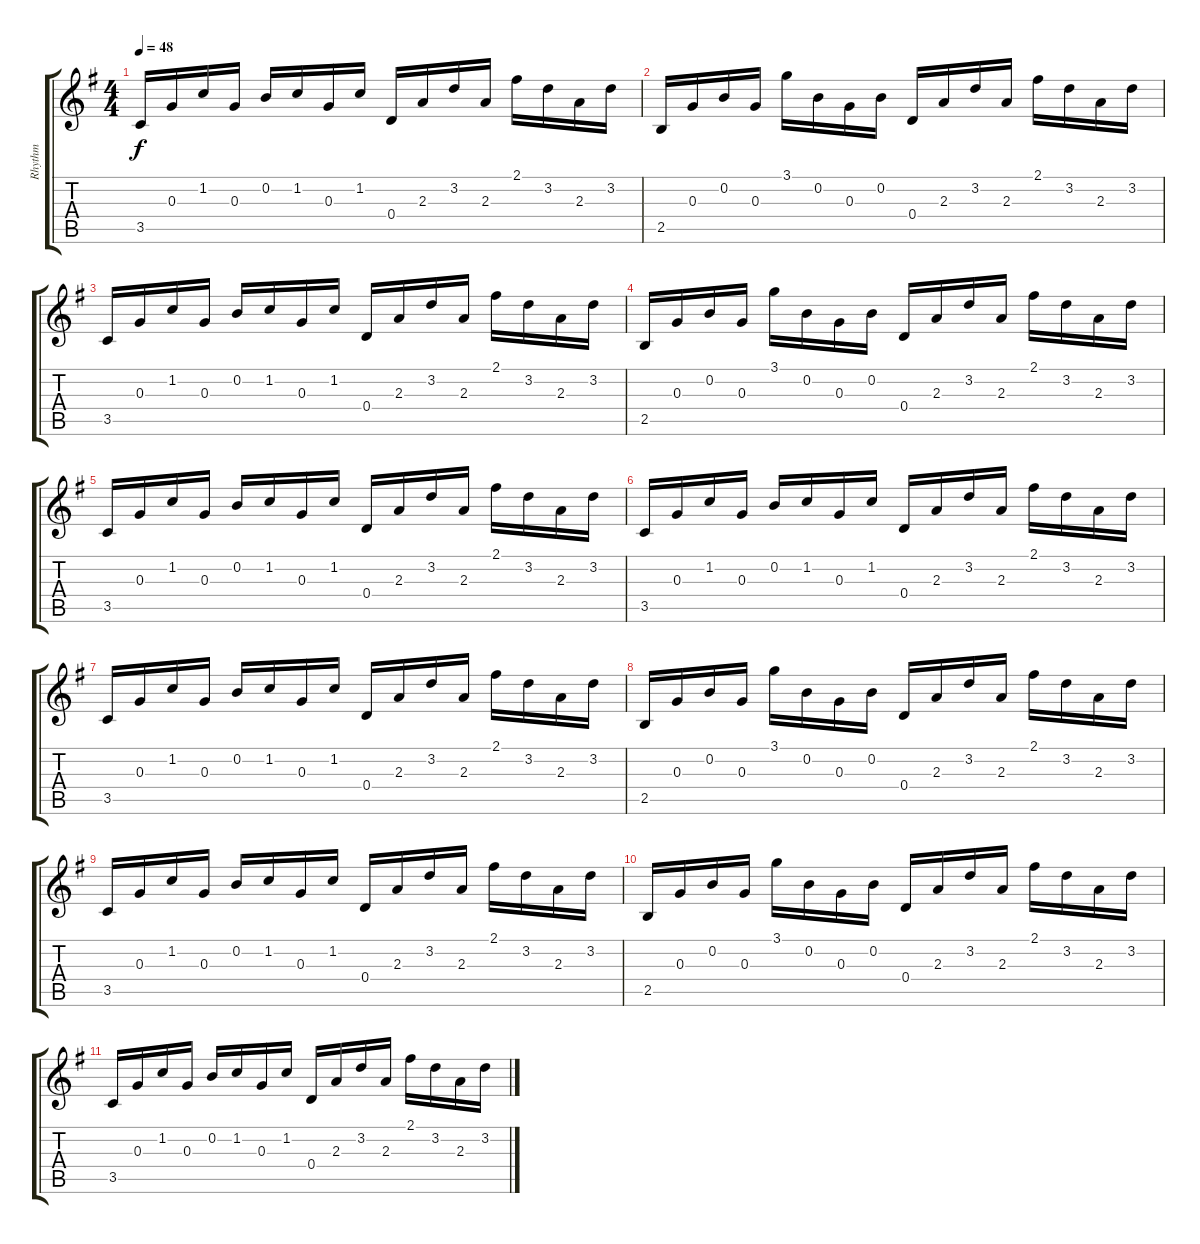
\track ("Rhythm" "Rhythm") {instrument acousticguitarsteel}
\staff {score tabs}
\tuning (E4 B3 G3 D3 A2 E2) {hide}
\ts (4 4)
\tempo 48
\clef g2
\ks g
3.5.16{dy f} 0.3.16 1.2.16 0.3.16 0.2.16 1.2.16 0.3.16 1.2.16 0.4.16 2.3.16 3.2.16 2.3.16 2.1.16 3.2.16 2.3.16 3.2.16 |
2.5.16 0.3.16 0.2.16 0.3.16 3.1.16 0.2.16 0.3.16 0.2.16 0.4.16 2.3.16 3.2.16 2.3.16 2.1.16 3.2.16 2.3.16 3.2.16 |
3.5.16 0.3.16 1.2.16 0.3.16 0.2.16 1.2.16 0.3.16 1.2.16 0.4.16 2.3.16 3.2.16 2.3.16 2.1.16 3.2.16 2.3.16 3.2.16 |
2.5.16 0.3.16 0.2.16 0.3.16 3.1.16 0.2.16 0.3.16 0.2.16 0.4.16 2.3.16 3.2.16 2.3.16 2.1.16 3.2.16 2.3.16 3.2.16 |
3.5.16 0.3.16 1.2.16 0.3.16 0.2.16 1.2.16 0.3.16 1.2.16 0.4.16 2.3.16 3.2.16 2.3.16 2.1.16 3.2.16 2.3.16 3.2.16 |
3.5.16 0.3.16 1.2.16 0.3.16 0.2.16 1.2.16 0.3.16 1.2.16 0.4.16 2.3.16 3.2.16 2.3.16 2.1.16 3.2.16 2.3.16 3.2.16 |
3.5.16 0.3.16 1.2.16 0.3.16 0.2.16 1.2.16 0.3.16 1.2.16 0.4.16 2.3.16 3.2.16 2.3.16 2.1.16 3.2.16 2.3.16 3.2.16 |
2.5.16 0.3.16 0.2.16 0.3.16 3.1.16 0.2.16 0.3.16 0.2.16 0.4.16 2.3.16 3.2.16 2.3.16 2.1.16 3.2.16 2.3.16 3.2.16 |
3.5.16 0.3.16 1.2.16 0.3.16 0.2.16 1.2.16 0.3.16 1.2.16 0.4.16 2.3.16 3.2.16 2.3.16 2.1.16 3.2.16 2.3.16 3.2.16 |
2.5.16 0.3.16 0.2.16 0.3.16 3.1.16 0.2.16 0.3.16 0.2.16 0.4.16 2.3.16 3.2.16 2.3.16 2.1.16 3.2.16 2.3.16 3.2.16 |
3.5.16 0.3.16 1.2.16 0.3.16 0.2.16 1.2.16 0.3.16 1.2.16 0.4.16 2.3.16 3.2.16 2.3.16 2.1.16 3.2.16 2.3.16 3.2.16
